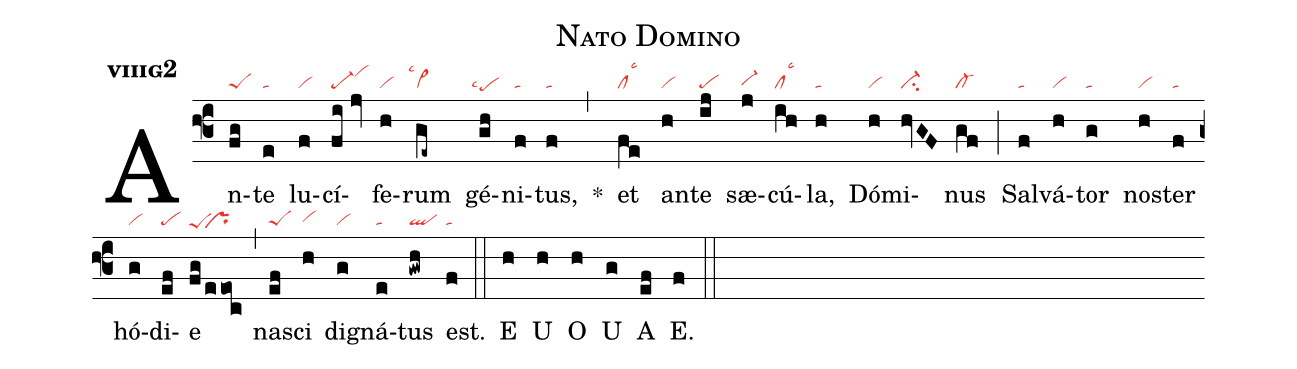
name:Nato Domino;
office-part:an;
mode:8g2;
nabc-lines:1;
%%
initial-style: 0;
name: Ante luciferum genitus;
mode: 2;
office-part: Antiphona;
annotation: Ant.;
annotation: ii d;
nabc-lines: 1;
%%
(f3) An(fg|peS)te(e|ta) lu(f|vi)cí(fi//jv|pe-vihj)fe(h|vi)rum(ge~|``vi>lsc1) gé(gh|``pehelsc4)ni(f|ta)tus,(f|ta) <sp>*</sp>(,) et(fe|cllsc3) an(h|vi)te(ij|pe) sæ(j|vi-hg)cú(ih|cllsc3)la,(h|ta) Dó(h|vi)mi(hvGF|ci-)nus(gf|cl-) (;) Sal(f|ta)vá(h|vi)tor(g|ta) nos(h|vi)ter(f|ta) hó(g|vi)di(ef|pe)e(fg/eeoc|peShe``prhe) (,) na(ef|peS)sci(h|vihg) di(g|vi)gná(e|ta)tus(gwh|ql) est.(f|ta) (::)
<eu>E(h) U(h) O(h) U(g) A(ef) E.(f) </eu>(::)
